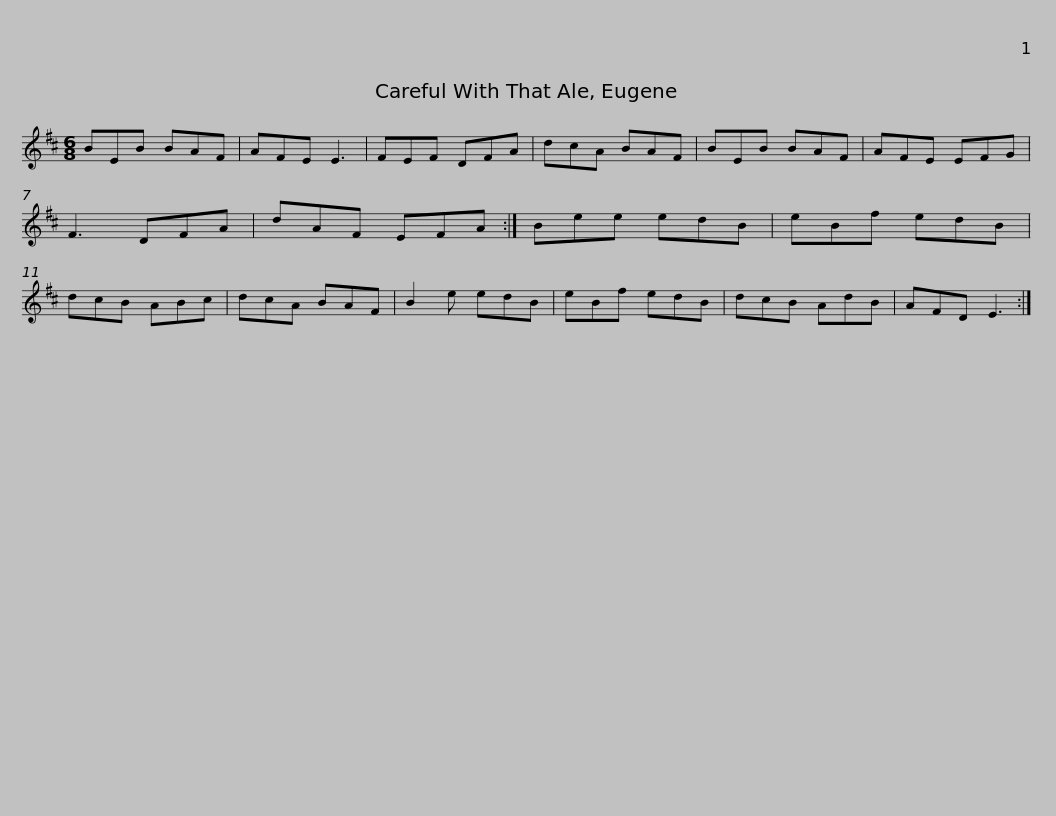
X:1
L:1/8
M:6/8
I:linebreak $
K:D
V:1 treble
V:1
 BEB BAF | AFE E3 | FEF DFA | dcA BAF | BEB BAF | %5
 AFE EFG | F3 DFA |$ dAF EFA :| Bee edB | eBf edB | %10
 dcB ABc | dcA BAF | B2 e edB | eBf edB |$ dcB AdB | %15
 AFD E3 :| %16
